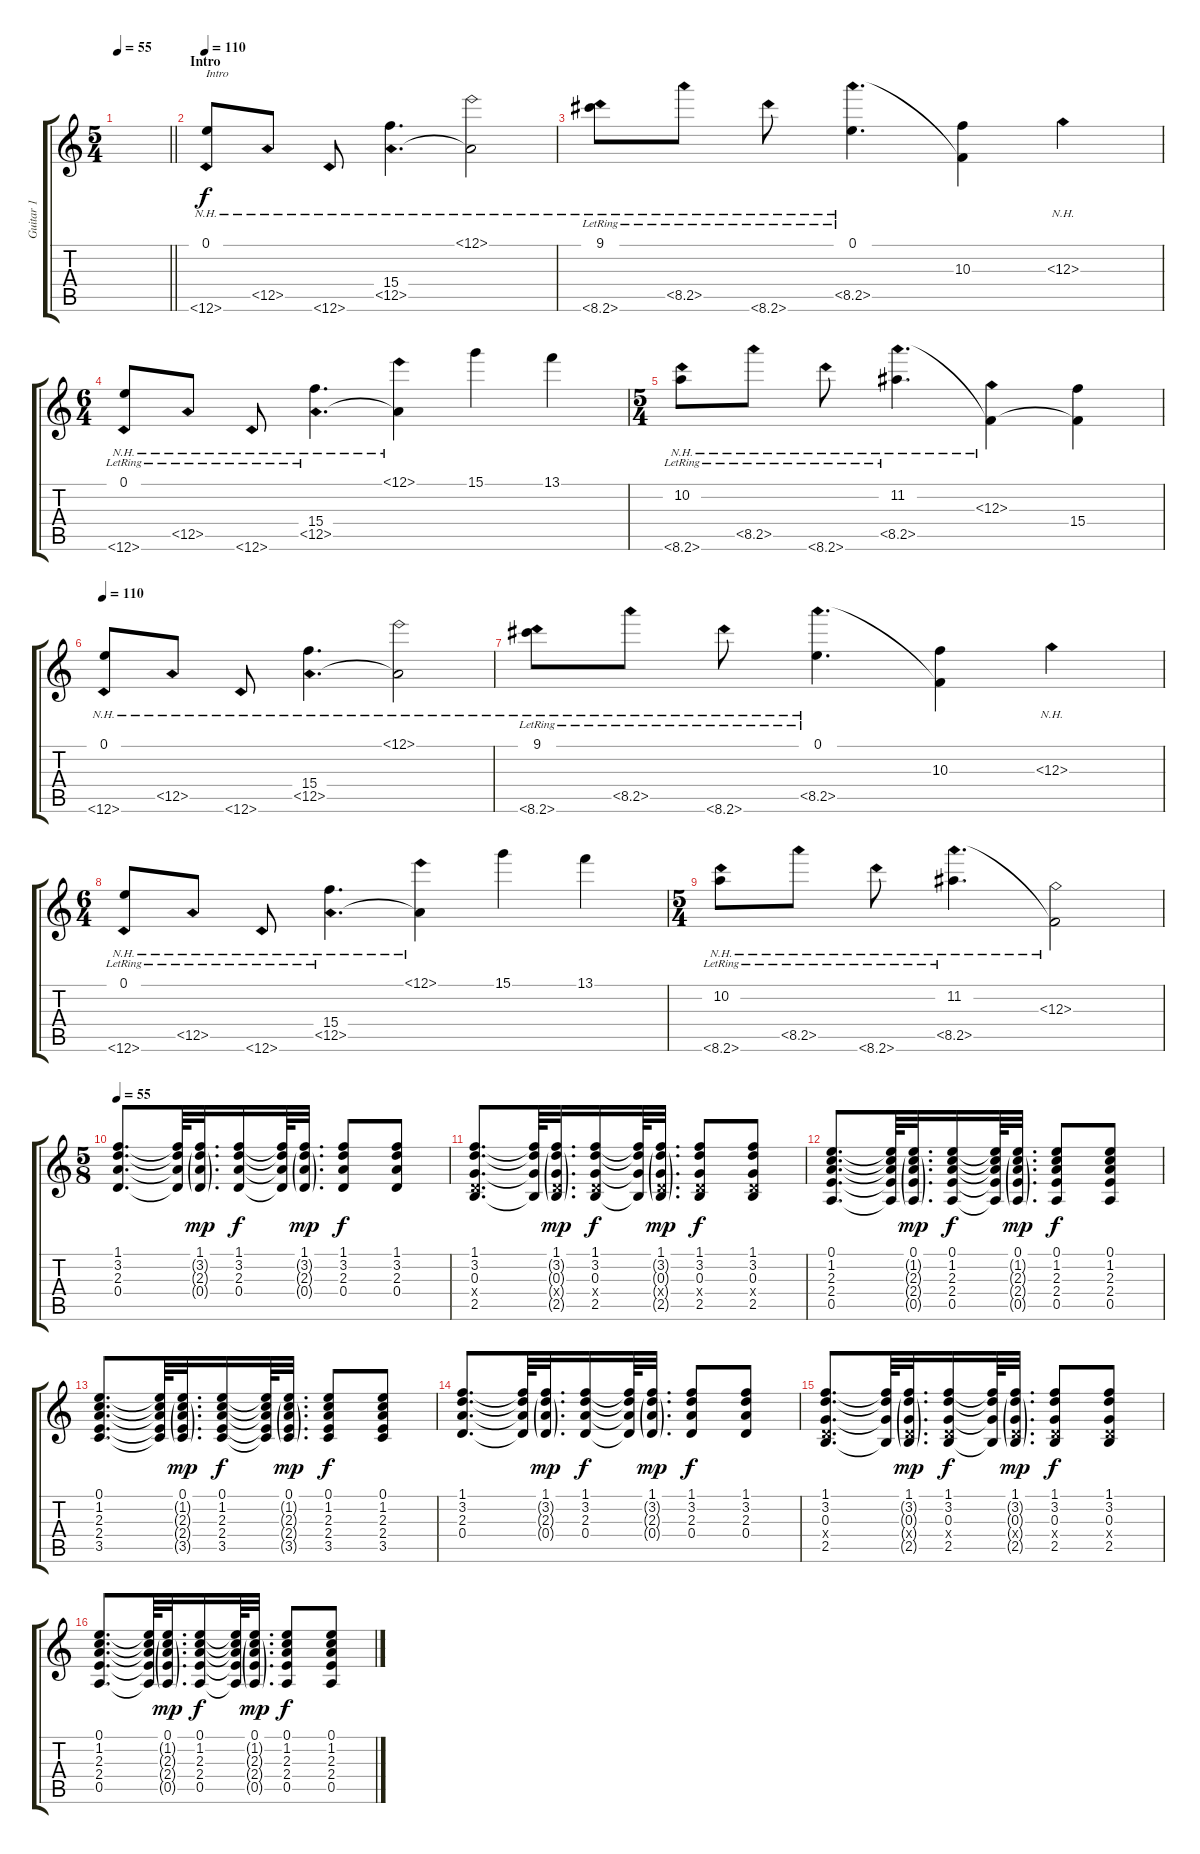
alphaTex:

\track ("Guitar 1" "Guitar 1") {instrument acousticguitarsteel}
\staff {score tabs}
\tuning (E4 B3 G3 D3 A2 D2) {hide}
\ts (5 4)
\tempo 55
\tempo 110
\tempo 55
\clef g2
\barLineRight lightlight
\ks c
|
\section ("" "Intro")
\tempo 110
(0.1 12.6{nh}).8{txt "Intro"} 12.5{nh}.8 12.6{nh}.8 (15.4 12.5{nh}).4{d} (12.1{nh} 12.5{t}).2 |
(9.1{lr} 8.6{nh lr}).8 8.5{nh lr}.8 8.6{nh lr}.8 (0.1 8.5{nh lr}).4{d} (10.3 8.5{t}).4 12.3{nh}.4 |
\ts (6 4)
(0.1 12.6{nh lr}).8 12.5{nh lr}.8 12.6{nh lr}.8 (15.4 12.5{nh lr}).4{d} (12.1{nh} 12.5{t}).4 15.1.4 13.1.4 |
\ts (5 4)
(10.2{lr} 8.6{nh lr}).8 8.5{nh lr}.8 8.6{nh lr}.8 (11.2 8.5{nh lr}).4{d} (12.3{nh} 8.5{t}).4 (15.4 8.5{t}).4 |
\tempo 110
(0.1 12.6{nh}).8 12.5{nh}.8 12.6{nh}.8 (15.4 12.5{nh}).4{d} (12.1{nh} 12.5{t}).2 |
(9.1{lr} 8.6{nh lr}).8 8.5{nh lr}.8 8.6{nh lr}.8 (0.1 8.5{nh lr}).4{d} (10.3 8.5{t}).4 12.3{nh}.4 |
\ts (6 4)
(0.1 12.6{nh lr}).8 12.5{nh lr}.8 12.6{nh lr}.8 (15.4 12.5{nh lr}).4{d} (12.1{nh} 12.5{t}).4 15.1.4 13.1.4 |
\ts (5 4)
(10.2{lr} 8.6{nh lr}).8 8.5{nh lr}.8 8.6{nh lr}.8 (11.2 8.5{nh lr}).4{d} (12.3{nh} 8.5{t}).2 |
\ts (5 8)
\tempo 55
(1.1 3.2 2.3 0.4).8{d} (1.1{t} 3.2{t} 2.3{t} 0.4{t}).64 (1.1 3.2{g} 2.3{g} 0.4{g}).32{d dy mp} (1.1 3.2 2.3 0.4).16{dy f} (1.1{t} 3.2{t} 2.3{t} 0.4{t}).64 (1.1 3.2{g} 2.3{g} 0.4{g}).32{d dy mp} (1.1 3.2 2.3 0.4).8{dy f} (1.1 3.2 2.3 0.4).8 |
(1.1 3.2 0.3 0.4{x} 2.5).8{d} (1.1{t} 3.2{t} 0.3{t} 2.5{t}).64 (1.1 3.2{g} 0.3{g} 0.4{g x} 2.5{g}).32{d dy mp} (1.1 3.2 0.3 0.4{x} 2.5).16{dy f} (1.1{t} 3.2{t} 0.3{t} 2.5{t}).64 (1.1 3.2{g} 0.3{g} 0.4{g x} 2.5{g}).32{d dy mp} (1.1 3.2 0.3 0.4{x} 2.5).8{dy f} (1.1 3.2 0.3 0.4{x} 2.5).8 |
(0.1 1.2 2.3 2.4 0.5).8{d} (0.1{t} 1.2{t} 2.3{t} 2.4{t} 0.5{t}).64 (0.1 1.2{g} 2.3{g} 2.4{g} 0.5{g}).32{d dy mp} (0.1 1.2 2.3 2.4 0.5).16{dy f} (0.1{t} 1.2{t} 2.3{t} 2.4{t} 0.5{t}).64 (0.1 1.2{g} 2.3{g} 2.4{g} 0.5{g}).32{d dy mp} (0.1 1.2 2.3 2.4 0.5).8{dy f} (0.1 1.2 2.3 2.4 0.5).8 |
(0.1 1.2 2.3 2.4 3.5).8{d} (0.1{t} 1.2{t} 2.3{t} 2.4{t} 3.5{t}).64 (0.1 1.2{g} 2.3{g} 2.4{g} 3.5{g}).32{d dy mp} (0.1 1.2 2.3 2.4 3.5).16{dy f} (0.1{t} 1.2{t} 2.3{t} 2.4{t} 3.5{t}).64 (0.1 1.2{g} 2.3{g} 2.4{g} 3.5{g}).32{d dy mp} (0.1 1.2 2.3 2.4 3.5).8{dy f} (0.1 1.2 2.3 2.4 3.5).8 |
(1.1 3.2 2.3 0.4).8{d} (1.1{t} 3.2{t} 2.3{t} 0.4{t}).64 (1.1 3.2{g} 2.3{g} 0.4{g}).32{d dy mp} (1.1 3.2 2.3 0.4).16{dy f} (1.1{t} 3.2{t} 2.3{t} 0.4{t}).64 (1.1 3.2{g} 2.3{g} 0.4{g}).32{d dy mp} (1.1 3.2 2.3 0.4).8{dy f} (1.1 3.2 2.3 0.4).8 |
(1.1 3.2 0.3 0.4{x} 2.5).8{d} (1.1{t} 3.2{t} 0.3{t} 2.5{t}).64 (1.1 3.2{g} 0.3{g} 0.4{g x} 2.5{g}).32{d dy mp} (1.1 3.2 0.3 0.4{x} 2.5).16{dy f} (1.1{t} 3.2{t} 0.3{t} 2.5{t}).64 (1.1 3.2{g} 0.3{g} 0.4{g x} 2.5{g}).32{d dy mp} (1.1 3.2 0.3 0.4{x} 2.5).8{dy f} (1.1 3.2 0.3 0.4{x} 2.5).8 |
(0.1 1.2 2.3 2.4 0.5).8{d} (0.1{t} 1.2{t} 2.3{t} 2.4{t} 0.5{t}).64 (0.1 1.2{g} 2.3{g} 2.4{g} 0.5{g}).32{d dy mp} (0.1 1.2 2.3 2.4 0.5).16{dy f} (0.1{t} 1.2{t} 2.3{t} 2.4{t} 0.5{t}).64 (0.1 1.2{g} 2.3{g} 2.4{g} 0.5{g}).32{d dy mp} (0.1 1.2 2.3 2.4 0.5).8{dy f} (0.1 1.2 2.3 2.4 0.5).8
